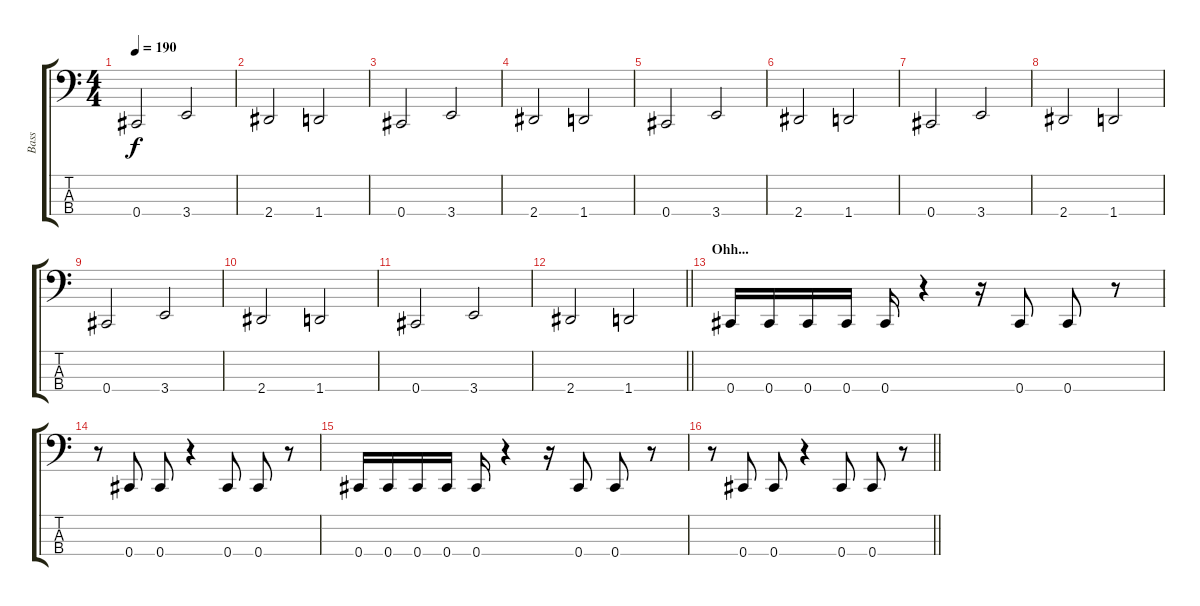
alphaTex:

\track ("Bass" "Bass") {instrument electricbasspick}
\staff {score tabs}
\tuning (Gb2 Db2 Ab1 Db1) {hide}
\ts (4 4)
\tempo 190
\clef f4
\ks c
0.4.2{dy f} 3.4.2 |
2.4.2 1.4.2 |
0.4.2 3.4.2 |
2.4.2 1.4.2 |
0.4.2 3.4.2 |
2.4.2 1.4.2 |
0.4.2 3.4.2 |
2.4.2 1.4.2 |
0.4.2 3.4.2 |
2.4.2 1.4.2 |
0.4.2 3.4.2 |
\barLineRight lightlight
2.4.2 1.4.2 |
\section ("" "Ohh...")
0.4.16 0.4.16 0.4.16 0.4.16 0.4.16 r.4 r.16 0.4.8 0.4.8 r.8 |
r.8 0.4.8 0.4.8 r.4 0.4.8 0.4.8 r.8 |
0.4.16 0.4.16 0.4.16 0.4.16 0.4.16 r.4 r.16 0.4.8 0.4.8 r.8 |
\barLineRight lightlight
r.8 0.4.8 0.4.8 r.4 0.4.8 0.4.8 r.8
